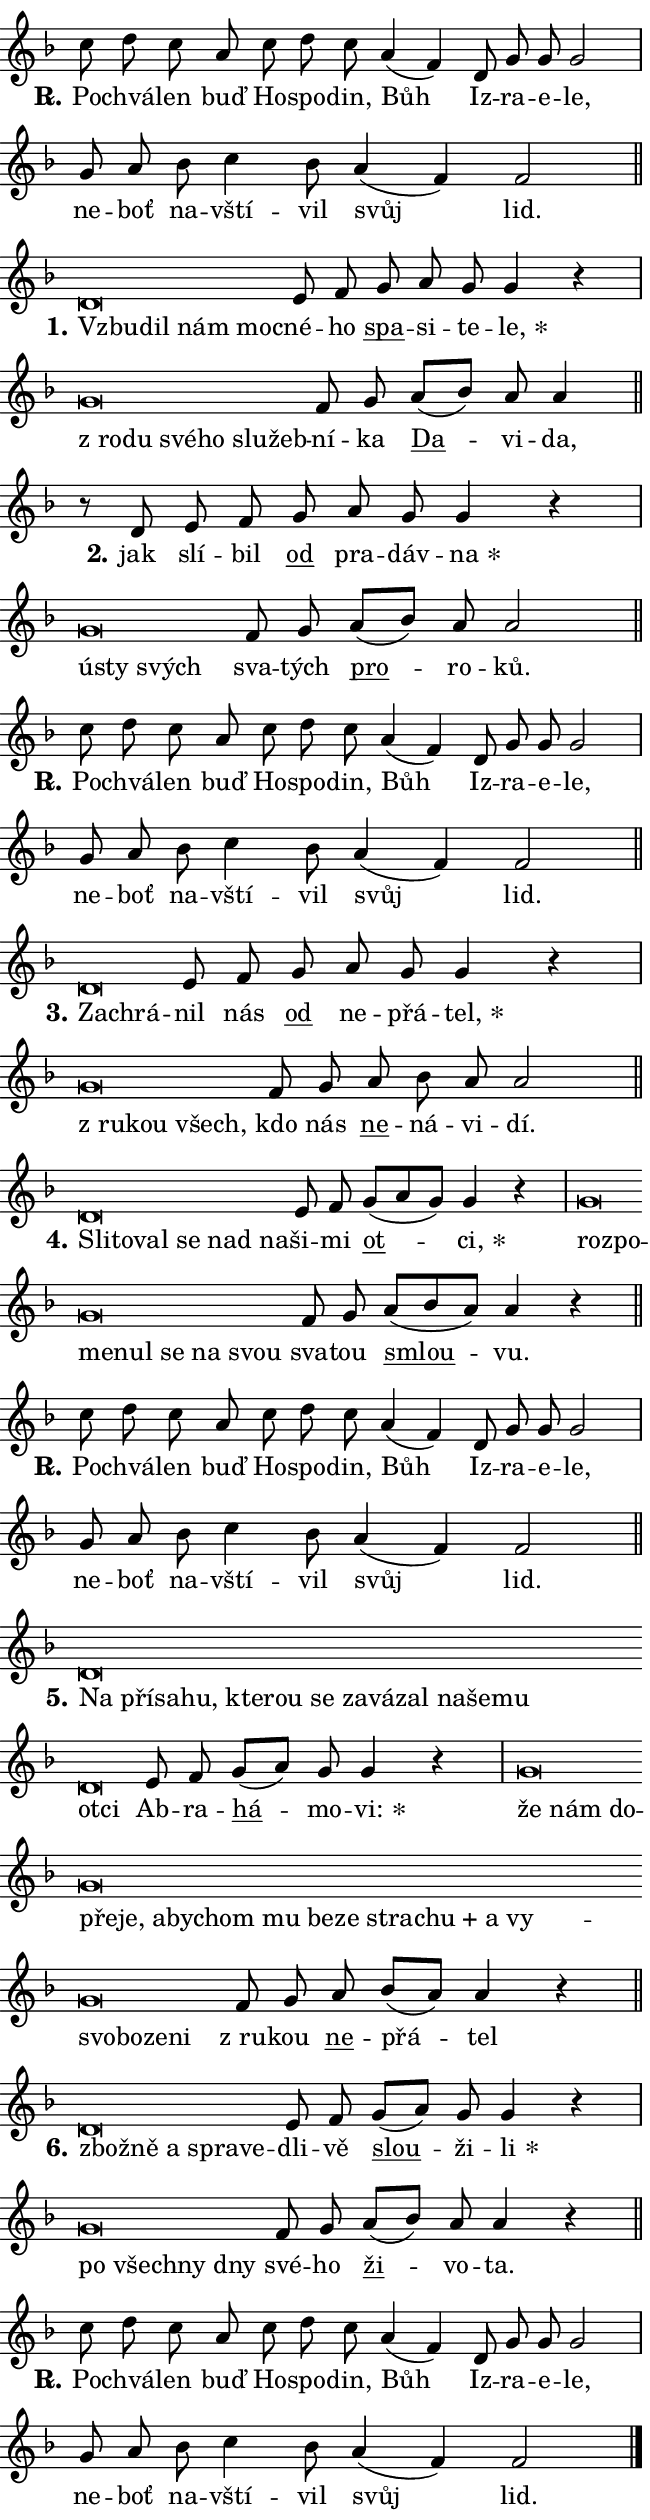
\version "2.24.0"
\header { tagline = "" }
\paper {
  indent = 0\cm
  top-margin = 0\cm
  right-margin = 0.13\cm % to fit lyric hyphens
  bottom-margin = 0\cm
  left-margin = 0\cm
  paper-width = 11\cm
  page-breaking = #ly:one-page-breaking
  system-system-spacing.basic-distance = #11
  score-system-spacing.basic-distance = #11
  ragged-last = ##f
}


%% Author: Thomas Morley
%% https://lists.gnu.org/archive/html/lilypond-user/2020-05/msg00002.html
#(define (line-position grob)
"Returns position of @var[grob} in current system:
   @code{'start}, if at first time-step
   @code{'end}, if at last time-step
   @code{'middle} otherwise
"
  (let* ((col (ly:item-get-column grob))
         (ln (ly:grob-object col 'left-neighbor))
         (rn (ly:grob-object col 'right-neighbor))
         (col-to-check-left (if (ly:grob? ln) ln col))
         (col-to-check-right (if (ly:grob? rn) rn col))
         (break-dir-left
           (and
             (ly:grob-property col-to-check-left 'non-musical #f)
             (ly:item-break-dir col-to-check-left)))
         (break-dir-right
           (and
             (ly:grob-property col-to-check-right 'non-musical #f)
             (ly:item-break-dir col-to-check-right))))
        (cond ((eqv? 1 break-dir-left) 'start)
              ((eqv? -1 break-dir-right) 'end)
              (else 'middle))))

#(define (tranparent-at-line-position vctor)
  (lambda (grob)
  "Relying on @code{line-position} select the relevant enry from @var{vctor}.
Used to determine transparency,"
    (case (line-position grob)
      ((end) (not (vector-ref vctor 0)))
      ((middle) (not (vector-ref vctor 1)))
      ((start) (not (vector-ref vctor 2))))))

noteHeadBreakVisibility =
#(define-music-function (break-visibility)(vector?)
"Makes @code{NoteHead}s transparent relying on @var{break-visibility}"
#{
  \override NoteHead.transparent =
    #(tranparent-at-line-position break-visibility)
#})

#(define delete-ledgers-for-transparent-note-heads
  (lambda (grob)
    "Reads whether a @code{NoteHead} is transparent.
If so this @code{NoteHead} is removed from @code{'note-heads} from
@var{grob}, which is supposed to be @code{LedgerLineSpanner}.
As a result ledgers are not printed for this @code{NoteHead}"
    (let* ((nhds-array (ly:grob-object grob 'note-heads))
           (nhds-list
             (if (ly:grob-array? nhds-array)
                 (ly:grob-array->list nhds-array)
                 '()))
           ;; Relies on the transparent-property being done before
           ;; Staff.LedgerLineSpanner.after-line-breaking is executed.
           ;; This is fragile ...
           (to-keep
             (remove
               (lambda (nhd)
                 (ly:grob-property nhd 'transparent #f))
               nhds-list)))
      ;; TODO find a better method to iterate over grob-arrays, similiar
      ;; to filter/remove etc for lists
      ;; For now rebuilt from scratch
      (set! (ly:grob-object grob 'note-heads)  '())
      (for-each
        (lambda (nhd)
          (ly:pointer-group-interface::add-grob grob 'note-heads nhd))
        to-keep))))

squashNotes = {
  \override NoteHead.X-extent = #'(-0.2 . 0.2)
  \override NoteHead.Y-extent = #'(-0.75 . 0)
  \override NoteHead.stencil =
    #(lambda (grob)
       (let ((pos (ly:grob-property grob 'staff-position)))
         (begin
           (if (< pos -7) (display "ERROR: Lower brevis then expected\n") (display ""))
           (if (<= pos -6) ly:text-interface::print ly:note-head::print))))
}
unSquashNotes = {
  \revert NoteHead.X-extent
  \revert NoteHead.Y-extent
  \revert NoteHead.stencil
}

hideNotes = \noteHeadBreakVisibility #begin-of-line-visible
unHideNotes = \noteHeadBreakVisibility #all-visible

% work-around for resetting accidentals
% https://lilypond.org/doc/v2.23/Documentation/notation/displaying-rhythms#unmetered-music
cadenzaMeasure = {
  \cadenzaOff
  \partial 1024 s1024
  \cadenzaOn
}

#(define-markup-command (accent layout props text) (markup?)
  "Underline accented syllable"
  (interpret-markup layout props
    #{\markup \override #'(offset . 4.3) \underline { #text }#}))

responsum = \markup \concat {
  "R" \hspace #-1.05 \path #0.1 #'((moveto 0 0.07) (lineto 0.9 0.8)) \hspace #0.05 "."
}

spaceSize = #0.6828661417322834 % exact space size for TeX Gyre Schola

\layout {
  \context {
    \Staff
    \remove "Time_signature_engraver"
    \override LedgerLineSpanner.after-line-breaking = #delete-ledgers-for-transparent-note-heads
  }
  \context {
    \Lyrics {
      \override LyricSpace.minimum-distance = \spaceSize
      \override LyricText.font-name = #"TeX Gyre Schola"
      \override LyricText.font-size = 1
      \override StanzaNumber.font-name = #"TeX Gyre Schola Bold"
      \override StanzaNumber.font-size = 1
    }
  }
  \context {
    \Score 
    \override NoteHead.text =
      #(lambda (grob) 
        (let ((pos (ly:grob-property grob 'staff-position)))
          #{\markup {
            \combine
              \halign #-0.55 \raise #(if (= pos -6) 0 0.5) \override #'(thickness . 2) \draw-line #'(3.2 . 0)
              \musicglyph "noteheads.sM1"
          }#}))
  }
}

% magnetic-lyrics.ily
%
%   written by
%     Jean Abou Samra <jean@abou-samra.fr>
%     Werner Lemberg <wl@gnu.org>
%
%   adapted by
%     Jiri Hon <jiri.hon@gmail.com>
%
% Version 2022-Apr-15

% https://www.mail-archive.com/lilypond-user@gnu.org/msg149350.html

#(define (Left_hyphen_pointer_engraver context)
   "Collect syllable-hyphen-syllable occurrences in lyrics and store
them in properties.  This engraver only looks to the left.  For
example, if the lyrics input is @code{foo -- bar}, it does the
following.

@itemize @bullet
@item
Set the @code{text} property of the @code{LyricHyphen} grob between
@q{foo} and @q{bar} to @code{foo}.

@item
Set the @code{left-hyphen} property of the @code{LyricText} grob with
text @q{foo} to the @code{LyricHyphen} grob between @q{foo} and
@q{bar}.
@end itemize

Use this auxiliary engraver in combination with the
@code{lyric-@/text::@/apply-@/magnetic-@/offset!} hook."
   (let ((hyphen #f)
         (text #f))
     (make-engraver
      (acknowledgers
       ((lyric-syllable-interface engraver grob source-engraver)
        (set! text grob)))
      (end-acknowledgers
       ((lyric-hyphen-interface engraver grob source-engraver)
        ;(when (not (grob::has-interface grob 'lyric-space-interface))
          (set! hyphen grob)));)
      ((stop-translation-timestep engraver)
       (when (and text hyphen)
         (ly:grob-set-object! text 'left-hyphen hyphen))
       (set! text #f)
       (set! hyphen #f)))))

#(define (lyric-text::apply-magnetic-offset! grob)
   "If the space between two syllables is less than the value in
property @code{LyricText@/.details@/.squash-threshold}, move the right
syllable to the left so that it gets concatenated with the left
syllable.

Use this function as a hook for
@code{LyricText@/.after-@/line-@/breaking} if the
@code{Left_@/hyphen_@/pointer_@/engraver} is active."
   (let ((hyphen (ly:grob-object grob 'left-hyphen #f)))
     (when hyphen
       (let ((left-text (ly:spanner-bound hyphen LEFT)))
         (when (grob::has-interface left-text 'lyric-syllable-interface)
           (let* ((common (ly:grob-common-refpoint grob left-text X))
                  (this-x-ext (ly:grob-extent grob common X))
                  (left-x-ext
                   (begin
                     ;; Trigger magnetism for left-text.
                     (ly:grob-property left-text 'after-line-breaking)
                     (ly:grob-extent left-text common X)))
                  ;; `delta` is the gap width between two syllables.
                  (delta (- (interval-start this-x-ext)
                            (interval-end left-x-ext)))
                  (details (ly:grob-property grob 'details))
                  (threshold (assoc-get 'squash-threshold details 0.2)))
             (when (< delta threshold)
               (let* (;; We have to manipulate the input text so that
                      ;; ligatures crossing syllable boundaries are not
                      ;; disabled.  For languages based on the Latin
                      ;; script this is essentially a beautification.
                      ;; However, for non-Western scripts it can be a
                      ;; necessity.
                      (lt (ly:grob-property left-text 'text))
                      (rt (ly:grob-property grob 'text))
                      (is-space (grob::has-interface hyphen 'lyric-space-interface))
                      (space (if is-space " " ""))
                      (extra-delta (if is-space spaceSize 0))
                      ;; Append new syllable.
                      (ltrt-space (if (and (string? lt) (string? rt))
                                (string-append lt space rt)
                                (make-concat-markup (list lt space rt))))
                      ;; Right-align `ltrt` to the right side.
                      (ltrt-space-markup (grob-interpret-markup
                               grob
                               (make-translate-markup
                                (cons (interval-length this-x-ext) 0)
                                (make-right-align-markup ltrt-space)))))
                 (begin
                   ;; Don't print `left-text`.
                   (ly:grob-set-property! left-text 'stencil #f)
                   ;; Set text and stencil (which holds all collected
                   ;; syllables so far) and shift it to the left.
                   (ly:grob-set-property! grob 'text ltrt-space)
                   (ly:grob-set-property! grob 'stencil ltrt-space-markup)
                   (ly:grob-translate-axis! grob (- (- delta extra-delta)) X))))))))))


#(define (lyric-hyphen::displace-bounds-first grob)
   ;; Make very sure this callback isn't triggered too early.
   (let ((left (ly:spanner-bound grob LEFT))
         (right (ly:spanner-bound grob RIGHT)))
     (ly:grob-property left 'after-line-breaking)
     (ly:grob-property right 'after-line-breaking)
     (ly:lyric-hyphen::print grob)))

squashThreshold = #0.4

\layout {
  \context {
    \Lyrics
    \consists #Left_hyphen_pointer_engraver
    \override LyricText.after-line-breaking =
      #lyric-text::apply-magnetic-offset!
    \override LyricHyphen.stencil = #lyric-hyphen::displace-bounds-first
    \override LyricText.details.squash-threshold = \squashThreshold
    \override LyricHyphen.minimum-distance = 0
    \override LyricHyphen.minimum-length = \squashThreshold
  }
}

squashText = \override LyricText.details.squash-threshold = 9999
unSquashText = \override LyricText.details.squash-threshold = \squashThreshold

leftText = \override LyricText.self-alignment-X = #LEFT
unLeftText = \revert LyricText.self-alignment-X

starOffset = #(lambda (grob) 
                (let ((x_offset (ly:self-alignment-interface::aligned-on-x-parent grob)))
                  (if (= x_offset 0) 0 (+ x_offset 1.2))))

star = #(define-music-function (syllable)(string?)
"Append star separator at the end of a syllable"
#{
  \once \override LyricText.X-offset = #starOffset
  \lyricmode { \markup {
    #syllable
    \override #'((font-name . "TeX Gyre Schola Bold")) \hspace #0.2 \lower #0.65 \larger "*"
  } }
#})

starAccent = #(define-music-function (syllable)(string?)
"Append star separator at the end of a syllable and make accent"
#{
  \once \override LyricText.X-offset = #starOffset
  \lyricmode { \markup {
    \accent #syllable
    \override #'((font-name . "TeX Gyre Schola Bold")) \hspace #0.2 \lower #0.65 \larger "*"
  } }
#})

breath = #(define-music-function (syllable)(string?)
"Append breathing indicator at the end of a syllable"
#{
  \lyricmode { \markup { #syllable "+" } }
#})

optionalBreath = #(define-music-function (syllable)(string?)
"Append optional breathing indicator at the end of a syllable"
#{
  \lyricmode { \markup { #syllable "(+)" } }
#})


\score {
    <<
        \new Voice = "melody" { \cadenzaOn \key f \major \relative { c''8 d c a \bar "" c d c \bar "" a4( f) \bar "" d8 g g g2 \cadenzaMeasure \bar "|" g8 a \bar "" bes c4 bes8 \bar "" a4( f) f2 \cadenzaMeasure \bar "||" \break } }
        \new Lyrics \lyricsto "melody" { \lyricmode { \set stanza = \responsum
Po -- chvá -- len buď Ho -- spo -- din, Bůh Iz -- ra -- e -- le, ne -- boť na -- vští -- vil svůj lid. } }
    >>
    \layout {}
}

\score {
    <<
        \new Voice = "melody" { \cadenzaOn \key f \major \relative { \squashNotes d'\breve*1/16 \hideNotes \breve*1/16 \bar "" \breve*1/16 \breve*1/16 \bar "" \unHideNotes \unSquashNotes e8 f \bar "" g a g g4 r \cadenzaMeasure \bar "|" \squashNotes g\breve*1/16 \hideNotes \breve*1/16 \bar "" \breve*1/16 \bar "" \breve*1/16 \bar "" \breve*1/16 \breve*1/16 \bar "" \unHideNotes \unSquashNotes f8 g \bar "" a[( bes)] a a4 \cadenzaMeasure \bar "||" \break } }
        \new Lyrics \lyricsto "melody" { \lyricmode { \set stanza = "1."
\leftText Vzbu -- \squashText dil nám moc -- \unLeftText \unSquashText né -- ho \markup \accent spa -- si -- te -- \star le, \leftText "z ro" -- \squashText du své -- ho slu -- žeb -- \unLeftText \unSquashText ní -- ka \markup \accent Da -- vi -- da, } }
    >>
    \layout {}
}

\score {
    <<
        \new Voice = "melody" { \cadenzaOn \key f \major \relative { r8 d'8 e8 f \bar "" g a g g4 r \cadenzaMeasure \bar "|" \squashNotes g\breve*1/16 \hideNotes \breve*1/16 \breve*1/16 \bar "" \unHideNotes \unSquashNotes f8 g \bar "" a[( bes)] a a2 \cadenzaMeasure \bar "||" \break } }
        \new Lyrics \lyricsto "melody" { \lyricmode { \set stanza = "2."
jak slí -- bil \markup \accent od pra -- dáv -- \star na \leftText ú -- \squashText sty svých \unLeftText \unSquashText sva -- tých \markup \accent pro -- ro -- ků. } }
    >>
    \layout {}
}

\score {
    <<
        \new Voice = "melody" { \cadenzaOn \key f \major \relative { c''8 d c a \bar "" c d c \bar "" a4( f) \bar "" d8 g g g2 \cadenzaMeasure \bar "|" g8 a \bar "" bes c4 bes8 \bar "" a4( f) f2 \cadenzaMeasure \bar "||" \break } }
        \new Lyrics \lyricsto "melody" { \lyricmode { \set stanza = \responsum
Po -- chvá -- len buď Ho -- spo -- din, Bůh Iz -- ra -- e -- le, ne -- boť na -- vští -- vil svůj lid. } }
    >>
    \layout {}
}

\score {
    <<
        \new Voice = "melody" { \cadenzaOn \key f \major \relative { \squashNotes d'\breve*1/16 \hideNotes \breve*1/16 \bar "" \unHideNotes \unSquashNotes e8 f \bar "" g a g g4 r \cadenzaMeasure \bar "|" \squashNotes g\breve*1/16 \hideNotes \breve*1/16 \breve*1/16 \bar "" \unHideNotes \unSquashNotes f8 g \bar "" a bes a a2 \cadenzaMeasure \bar "||" \break } }
        \new Lyrics \lyricsto "melody" { \lyricmode { \set stanza = "3."
\leftText Za -- \squashText chrá -- \unLeftText \unSquashText nil nás \markup \accent od ne -- přá -- \star tel, \leftText "z ru" -- \squashText kou všech, \unLeftText \unSquashText kdo nás \markup \accent ne -- ná -- vi -- dí. } }
    >>
    \layout {}
}

\score {
    <<
        \new Voice = "melody" { \cadenzaOn \key f \major \relative { \squashNotes d'\breve*1/16 \hideNotes \breve*1/16 \bar "" \breve*1/16 \bar "" \breve*1/16 \bar "" \breve*1/16 \breve*1/16 \bar "" \unHideNotes \unSquashNotes e8 f \bar "" g[( a g)] g4 r \cadenzaMeasure \bar "|" \squashNotes g\breve*1/16 \hideNotes \breve*1/16 \bar "" \breve*1/16 \bar "" \breve*1/16 \bar "" \breve*1/16 \bar "" \breve*1/16 \breve*1/16 \bar "" \unHideNotes \unSquashNotes f8 g \bar "" a[( bes a)] a4 r \cadenzaMeasure \bar "||" \break } }
        \new Lyrics \lyricsto "melody" { \lyricmode { \set stanza = "4."
\leftText Sli -- \squashText to -- val se nad na -- \unLeftText \unSquashText ši -- mi \markup \accent ot -- \star ci, \leftText roz -- \squashText po -- me -- nul se na svou \unLeftText \unSquashText sva -- tou \markup \accent smlou -- vu. } }
    >>
    \layout {}
}

\score {
    <<
        \new Voice = "melody" { \cadenzaOn \key f \major \relative { c''8 d c a \bar "" c d c \bar "" a4( f) \bar "" d8 g g g2 \cadenzaMeasure \bar "|" g8 a \bar "" bes c4 bes8 \bar "" a4( f) f2 \cadenzaMeasure \bar "||" \break } }
        \new Lyrics \lyricsto "melody" { \lyricmode { \set stanza = \responsum
Po -- chvá -- len buď Ho -- spo -- din, Bůh Iz -- ra -- e -- le, ne -- boť na -- vští -- vil svůj lid. } }
    >>
    \layout {}
}

\score {
    <<
        \new Voice = "melody" { \cadenzaOn \key f \major \relative { \squashNotes d'\breve*1/16 \hideNotes \breve*1/16 \bar "" \breve*1/16 \bar "" \breve*1/16 \bar "" \breve*1/16 \bar "" \breve*1/16 \bar "" \breve*1/16 \bar "" \breve*1/16 \bar "" \breve*1/16 \bar "" \breve*1/16 \bar "" \breve*1/16 \bar "" \breve*1/16 \bar "" \breve*1/16 \bar "" \breve*1/16 \breve*1/16 \bar "" \unHideNotes \unSquashNotes e8 f \bar "" g[( a)] g g4 r \cadenzaMeasure \bar "|" \squashNotes g\breve*1/16 \hideNotes \breve*1/16 \bar "" \breve*1/16 \bar "" \breve*1/16 \bar "" \breve*1/16 \bar "" \breve*1/16 \bar "" \breve*1/16 \bar "" \breve*1/16 \bar "" \breve*1/16 \bar "" \breve*1/16 \bar "" \breve*1/16 \bar "" \breve*1/16 \bar "" \breve*1/16 \bar "" \breve*1/16 \bar "" \breve*1/16 \bar "" \breve*1/16 \bar "" \breve*1/16 \bar "" \breve*1/16 \breve*1/16 \bar "" \unHideNotes \unSquashNotes f8 g \bar "" a bes[( a)] a4 r \cadenzaMeasure \bar "||" \break } }
        \new Lyrics \lyricsto "melody" { \lyricmode { \set stanza = "5."
\leftText Na \squashText pří -- sa -- hu, kte -- rou se za -- vá -- zal na -- še -- mu ot -- ci \unLeftText \unSquashText Ab -- ra -- \markup \accent há -- mo -- \star vi: \leftText že \squashText nám do -- pře -- je, a -- by -- chom mu be -- ze stra -- \breath "chu" a vy -- svo -- bo -- ze -- ni \unLeftText \unSquashText "z ru" -- kou \markup \accent ne -- přá -- tel } }
    >>
    \layout {}
}

\score {
    <<
        \new Voice = "melody" { \cadenzaOn \key f \major \relative { \squashNotes d'\breve*1/16 \hideNotes \breve*1/16 \bar "" \breve*1/16 \bar "" \breve*1/16 \breve*1/16 \bar "" \unHideNotes \unSquashNotes e8 f \bar "" g[( a)] g g4 r \cadenzaMeasure \bar "|" \squashNotes g\breve*1/16 \hideNotes \breve*1/16 \bar "" \breve*1/16 \breve*1/16 \bar "" \unHideNotes \unSquashNotes f8 g \bar "" a[( bes)] a a4 r \cadenzaMeasure \bar "||" \break } }
        \new Lyrics \lyricsto "melody" { \lyricmode { \set stanza = "6."
\leftText zbož -- \squashText ně a spra -- ve -- \unLeftText \unSquashText dli -- vě \markup \accent slou -- ži -- \star li \leftText po \squashText všech -- ny dny \unLeftText \unSquashText své -- ho \markup \accent ži -- vo -- ta. } }
    >>
    \layout {}
}

\score {
    <<
        \new Voice = "melody" { \cadenzaOn \key f \major \relative { c''8 d c a \bar "" c d c \bar "" a4( f) \bar "" d8 g g g2 \cadenzaMeasure \bar "|" g8 a \bar "" bes c4 bes8 \bar "" a4( f) f2 \cadenzaMeasure \bar "||" \break } \bar "|." }
        \new Lyrics \lyricsto "melody" { \lyricmode { \set stanza = \responsum
Po -- chvá -- len buď Ho -- spo -- din, Bůh Iz -- ra -- e -- le, ne -- boť na -- vští -- vil svůj lid. } }
    >>
    \layout {}
}
